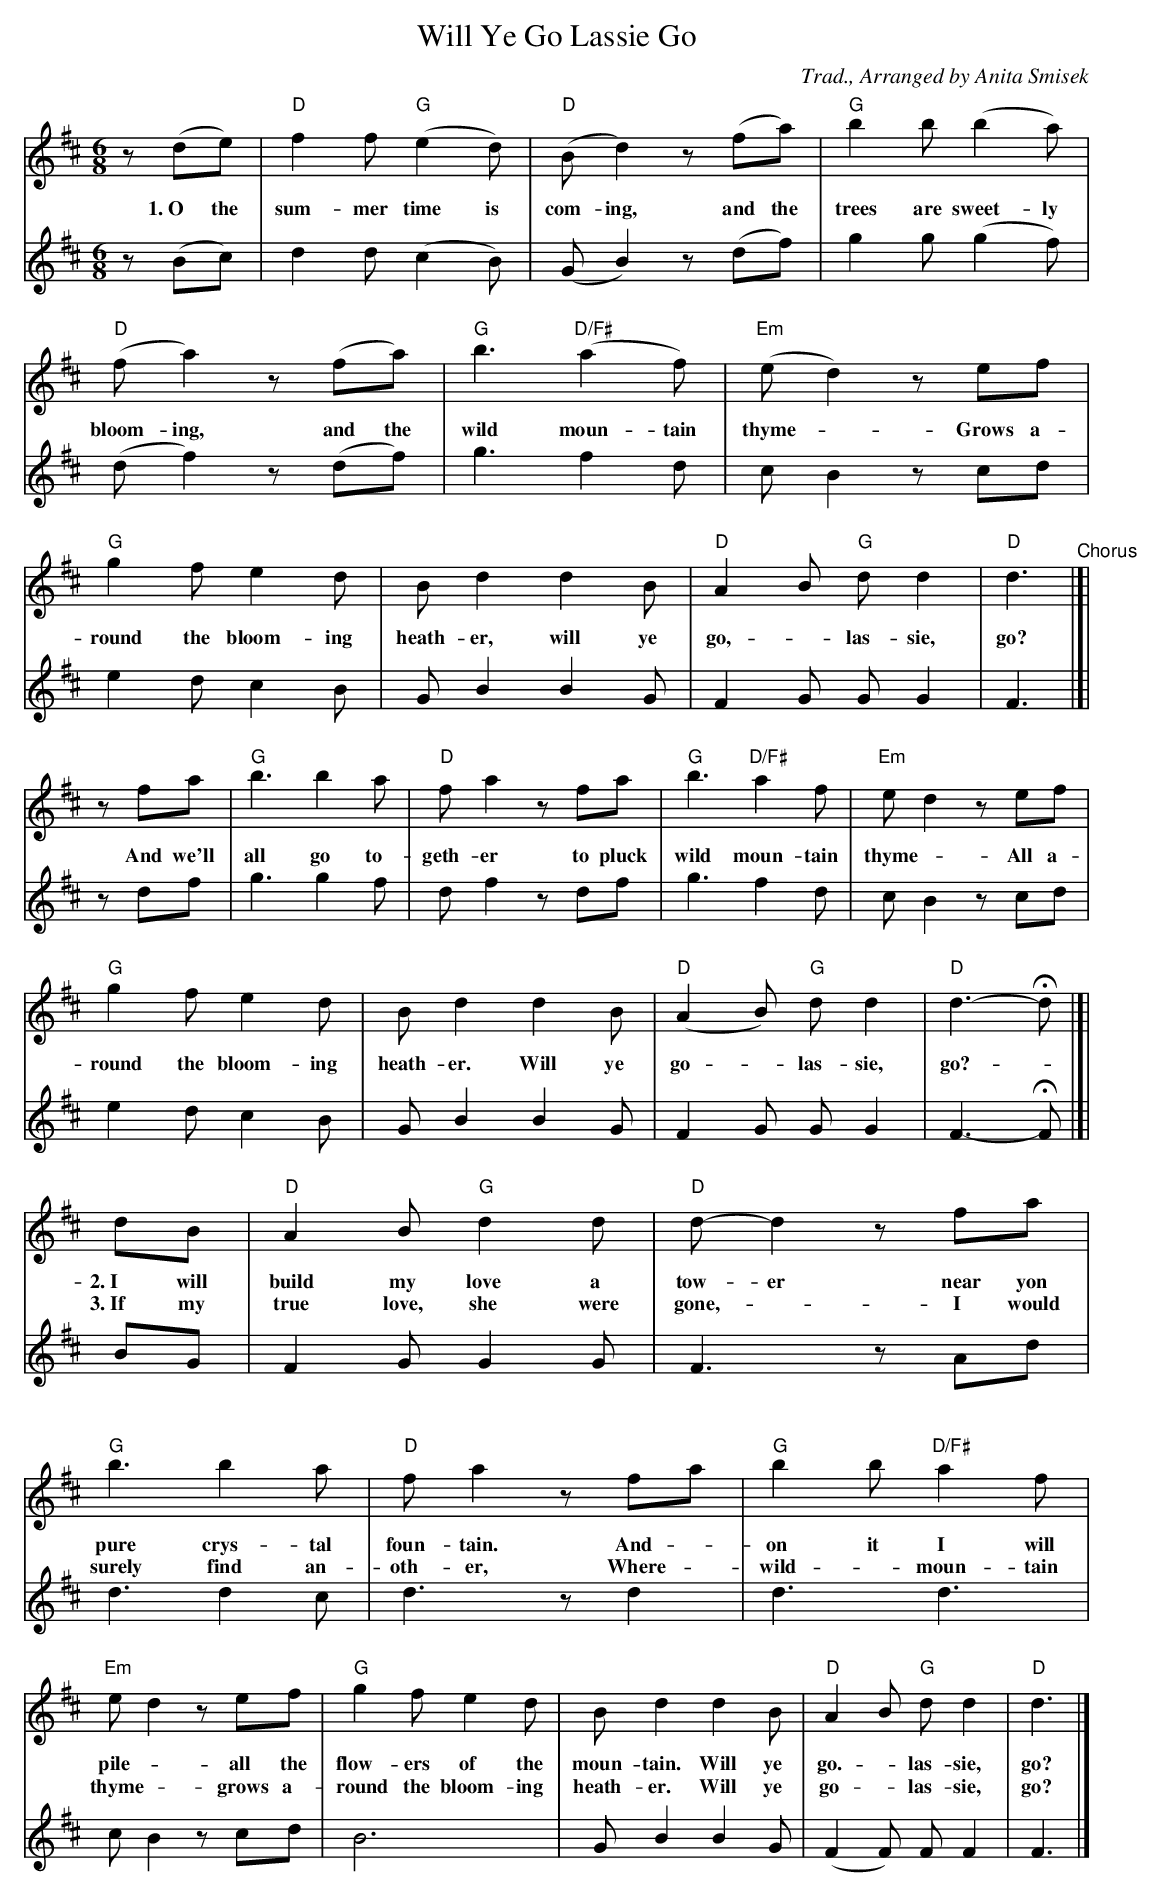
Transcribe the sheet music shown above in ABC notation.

X:1
T: Will Ye Go Lassie Go
M: 6/8
L: 1/8
C: Trad., Arranged by Anita Smisek
K: D
V: 1
z(de) | "D"f2f "G"(e2d) | "D"(Bd2) z(fa) | "G"b2b (b2a) | "D"(fa2)
w: 1.~O the sum-mer time is com-ing, and the trees are sweet-ly bloom-ing,
z(fa) | "G"b3 "D/F#"(a2f) | "Em"(ed2) zef | "G"g2f e2d | Bd2
w: and the wild moun-tain thyme - Grows a-round the bloom-ing heath-er,
   d2B | "D"A2B "G"dd2 | "D"d3
w: will ye go, - las-sie, go?
"^Chorus"|]| zfa | "G"b3 b2a | "D"fa2 zfa | "G"b3 "D/F#"a2f | "Em"ed2 zef | "G"g2f e2d | Bd2
w: And we'll all go to-geth-er to pluck wild moun-tain thyme - All a-round the bloom-ing heath-er.
d2B | "D"(A2B) "G"dd2 | "D"d3- Hd |[|
w: Will ye go - las-sie, go? -
dB | "D"A2B "G"d2d | "D"d-d2 zfa | "G"b3 b2a | "D"fa2
w: 2.~I will build my love a tow-er near yon pure crys-tal foun-tain.
w: 3.~If my true love, she were gone,  - I would surely find an-oth-er,
zfa | "G"b2b "D/F#"a2f | "Em"ed2 zef | "G"g2f e2d | Bd2 d2B | "D"A2B "G"dd2 | "D"d3 |]
w: And - on it I will pile - all the flow-ers of the moun-tain. Will ye go. - las-sie, go?
w: Where - wild - moun-tain thyme - grows a-round the bloom-ing heath-er. Will ye go - las-sie, go?
V: 2
z(Bc) |\
d2d (c2B) | (GB2) z(df) | g2g (g2f) | (df2) z(df) |\
g3 f2d | cB2z cd | e2dc2B | GB2 B2G | F2G GG2 | F3 |]|
zdf |\
g3 g2f | df2 zdf | g3 f2d | cB2 zcd |\
e2d c2B | GB2 B2G | F2G GG2 | F3- HF |[|
BG |\
F2G G2G | F3 zAd | d3 d2c | d3 zd2 |\
d3 d3 | cB2 zcd | B6 | GB2 B2G | (F2F) FF2 | F3 |]
